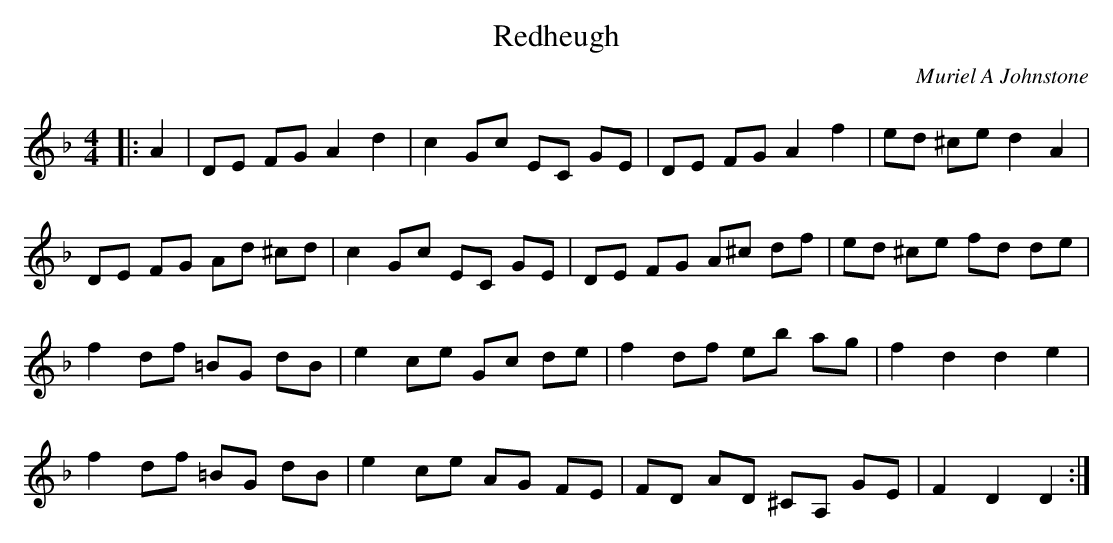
X:1
T: Redheugh
C:Muriel A Johnstone
K:Dm
M:4/4
L:1/8
|:A2|DE FG A2 d2|c2 Gc EC GE|DE FG A2 f2|ed ^ce d2 A2|
DE FG Ad ^cd|c2 Gc EC GE|DE FG A^c df|ed ^ce fd de|
f2 df =BG dB|e2 ce Gc de|f2 df eb ag|f2 d2 d2 e2|
f2 df =BG dB|e2 ce AG FE|FD AD ^CA, GE|F2 D2 D2:|
